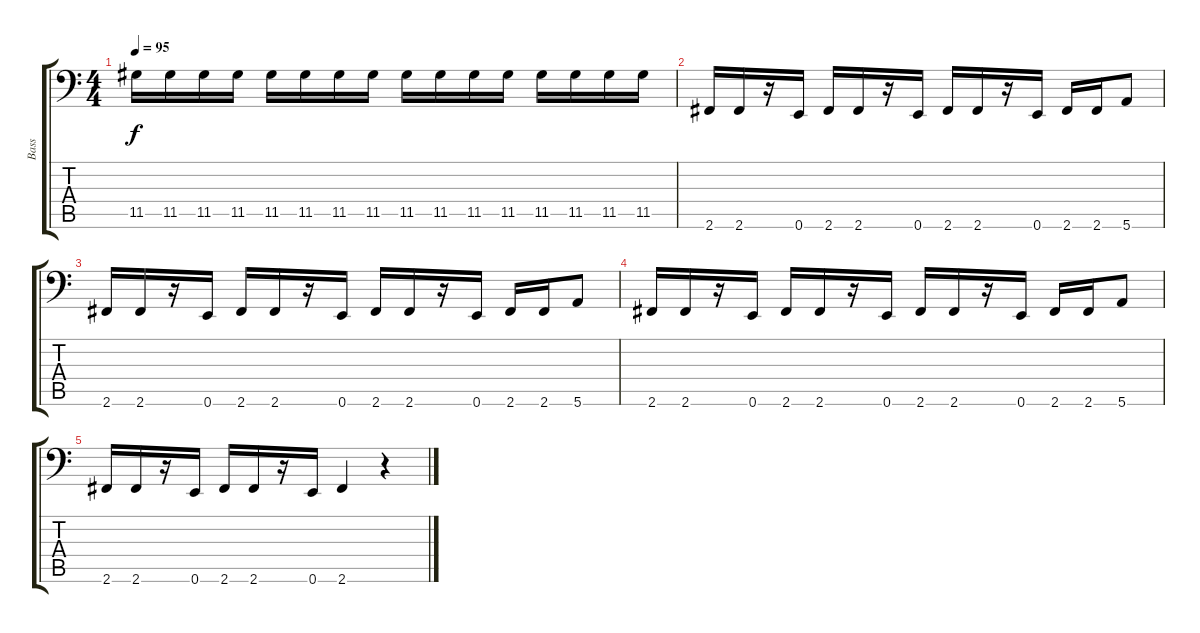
\track ("Bass" "Bass") {instrument electricbassfinger}
\staff {score tabs}
\tuning (E3 B2 G2 D2 A1 E1) {hide}
\ts (4 4)
\tempo 95
\clef f4
\ks c
11.5.16{dy f} 11.5.16 11.5.16 11.5.16 11.5.16 11.5.16 11.5.16 11.5.16 11.5.16 11.5.16 11.5.16 11.5.16 11.5.16 11.5.16 11.5.16 11.5.16 |
2.6.16 2.6.16 r.16 0.6.16 2.6.16 2.6.16 r.16 0.6.16 2.6.16 2.6.16 r.16 0.6.16 2.6.16 2.6.16 5.6.8 |
2.6.16 2.6.16 r.16 0.6.16 2.6.16 2.6.16 r.16 0.6.16 2.6.16 2.6.16 r.16 0.6.16 2.6.16 2.6.16 5.6.8 |
2.6.16 2.6.16 r.16 0.6.16 2.6.16 2.6.16 r.16 0.6.16 2.6.16 2.6.16 r.16 0.6.16 2.6.16 2.6.16 5.6.8 |
2.6.16 2.6.16 r.16 0.6.16 2.6.16 2.6.16 r.16 0.6.16 2.6.4 r.4
